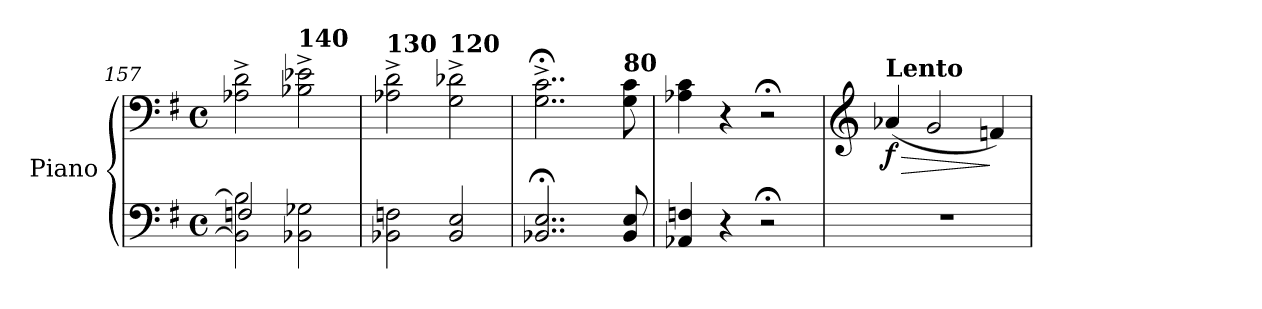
**kern	**kern	**dynam
*part1	*part1	*part1
*staff2	*staff1	*staff1/2
*I"Piano	*	*
*I'Pno.	*	*
*clefF4	*clefF4	*
*k[f#]	*k[f#]	*
*M4/4	*M4/4	*
*met(c)	*met(c)	*
=157	=157	=157
*^	*	*
2BB-\] 2B-\]	2Fn/	2A-X\^ 2d\^	.
!	!	!LO:TX:a:B:t=140	!
2BB-X\ 2G-X\	2ryy	2B-X\^ 2e-X\^	.
=158	=158	=158	=158
!	!	!LO:TX:a:B:t=130	!
*v	*v	*	*
2BB-X\ 2Fn\	2A-X\^ 2d\^	.
!	!LO:TX:a:B:t=120	!
2BB-/ 2E/	2G\^ 2d-X\^	.
!!LO:PB:g=z
=159	=159	=159
2..BB-X/;< 2..E/;<	2..G\;<^ 2..c\;<^	.
!	!LO:TX:a:B:t=80	!
8BB-/ 8E/	8G\ 8c\	.
=160	=160	=160
4AA-X/ 4Fn/	4A-X\ 4c\	.
4r	4r	.
2r;<	2r;<	.
=161	=161	=161
*	*clefG2	*
!	!LO:TX:a:B:t=Lento	!
!	!	!LO:HP:b
!	!	!LO:DY:n=1:b
1r	(<4a-X/	> f
.	2g/	.
.	4fn/)	]
=	=	=
*-	*-	*-
